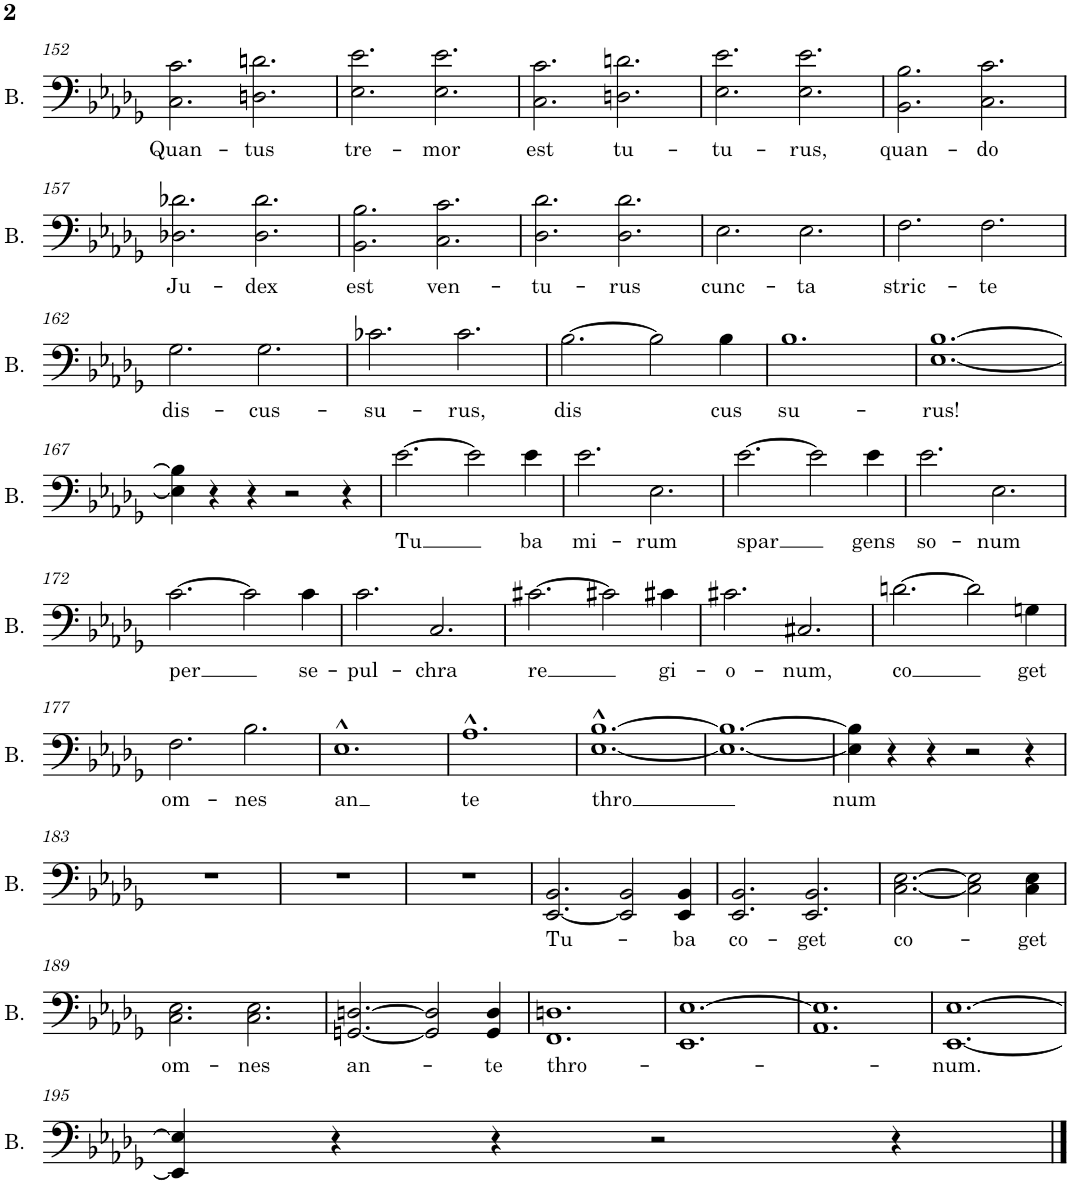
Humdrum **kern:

**kern	**text
*part1	*part1
*staff1	*staff1
*I"Basse	*
*I'B.	*
!!LO:PB:g=z
*clefF4	*
*k[b-e-a-d-g-]	*
*M6/4	*
=152	=152
!	!LO:LY:b
2.C\ 2.c\	Quan-
!	!LO:LY:b
2.Dn\ 2.dn\	-tus
=153	=153
!	!LO:LY:b
2.E-\ 2.e-\	tre-
!	!LO:LY:b
2.E-\ 2.e-\	-mor
=154	=154
!	!LO:LY:b
2.C\ 2.c\	est
!	!LO:LY:b
2.Dn\ 2.dn\	tu-
=155	=155
!	!LO:LY:b
2.E-\ 2.e-\	-tu-
!	!LO:LY:b
2.E-\ 2.e-\	-rus,
=156	=156
!	!LO:LY:b
2.BB-\ 2.B-\	quan-
!	!LO:LY:b
2.C\ 2.c\	-do
!!LO:LB:g=z
=157	=157
!	!LO:LY:b
2.D-X\ 2.d-X\	Ju-
!	!LO:LY:b
2.D-\ 2.d-\	-dex
=158	=158
!	!LO:LY:b
2.BB-\ 2.B-\	est
!	!LO:LY:b
2.C\ 2.c\	ven-
=159	=159
!	!LO:LY:b
2.D-\ 2.d-\	-tu-
!	!LO:LY:b
2.D-\ 2.d-\	-rus
=160	=160
!	!LO:LY:b
2.E-\	cunc-
!	!LO:LY:b
2.E-\	-ta
=161	=161
!	!LO:LY:b
2.F\	stric-
!	!LO:LY:b
2.F\	-te
!!LO:LB:g=z
=162	=162
!	!LO:LY:b
2.G-\	dis-
!	!LO:LY:b
2.G-\	-cus-
=163	=163
!	!LO:LY:b
2.c-X\	-su-
!	!LO:LY:b
2.c-\	-rus,
=164	=164
!	!LO:LY:b
[2.B-\	dis
2B-\]	.
!	!LO:LY:b
4B-\	cus
=165	=165
!	!LO:LY:b
1.B-	su-
=166	=166
!	!LO:LY:b
[1.E- [1.B-	-rus!
!!LO:LB:g=z
=167	=167
4E-\] 4B-\]	.
4r	.
4r	.
2r	.
4r	.
=168	=168
!	!LO:LY:b
[2.e-\	-Tu
2e-\]	.
!	!LO:LY:b
4e-\	ba
=169	=169
!	!LO:LY:b
2.e-\	mi-
!	!LO:LY:b
2.E-\	-rum
=170	=170
!	!LO:LY:b
[2.e-\	spar
2e-\]	.
!	!LO:LY:b
4e-\	gens
=171	=171
!	!LO:LY:b
2.e-\	so-
!	!LO:LY:b
2.E-\	-num
!!LO:LB:g=z
=172	=172
!	!LO:LY:b
[2.c\	per
2c\]	.
!	!LO:LY:b
4c\	se-
=173	=173
!	!LO:LY:b
2.c\	-pul-
!	!LO:LY:b
2.C/	-chra
=174	=174
!	!LO:LY:b
[2.c#X\	re
2c#X\]	.
!	!LO:LY:b
4c#X\	gi-
=175	=175
!	!LO:LY:b
2.c#X\	-o-
!	!LO:LY:b
2.C#X/	-num,
=176	=176
!	!LO:LY:b
[2.dn\	co
2d\]	.
!	!LO:LY:b
4Gn\	get
!!LO:LB:g=z
=177	=177
!	!LO:LY:b
2.F\	om-
!	!LO:LY:b
2.B-\	-nes
=178	=178
!	!LO:LY:b
1.E-^^	an
=179	=179
!	!LO:LY:b
1.A-^^	te
=180	=180
!	!LO:LY:b
[1.E-^^ [1.B-^^	thro
=181	=181
1.E-_ 1.B-_	.
=182	=182
!	!LO:LY:b
4E-\] 4B-\]	num
4r	.
4r	.
2r	.
4r	.
!!LO:LB:g=z
=183	=183
1.r	.
=184	=184
1.r	.
=185	=185
1.r	.
=186	=186
!	!LO:LY:b
[2.EE-/ 2.BB-/	Tu-
2EE-/] 2BB-/	.
!	!LO:LY:b
4EE-/ 4BB-/	-ba
=187	=187
!	!LO:LY:b
2.EE-/ 2.BB-/	co-
!	!LO:LY:b
2.EE-/ 2.BB-/	-get
=188	=188
!	!LO:LY:b
[2.C\ [2.E-\	co-
2C\] 2E-\]	.
!	!LO:LY:b
4C\ 4E-\	-get
!!LO:LB:g=z
=189	=189
!	!LO:LY:b
2.C\ 2.E-\	om-
!	!LO:LY:b
2.C\ 2.E-\	-nes
=190	=190
!	!LO:LY:b
[2.GGn/ [2.Dn/	an-
2GG/] 2D/]	.
!	!LO:LY:b
4GG/ 4D/	-te
=191	=191
!	!LO:LY:b
1.FF 1.Dn	thro-
=192	=192
1.EE- [1.E-	.
=193	=193
1.AA- 1.E-]	.
=194	=194
!	!LO:LY:b
[1.EE- [1.E-	-num.
!!LO:LB:g=z
=195	=195
4EE-/] 4E-/]	.
4r	.
4r	.
2r	.
4r	.
==	==
*-	*-
